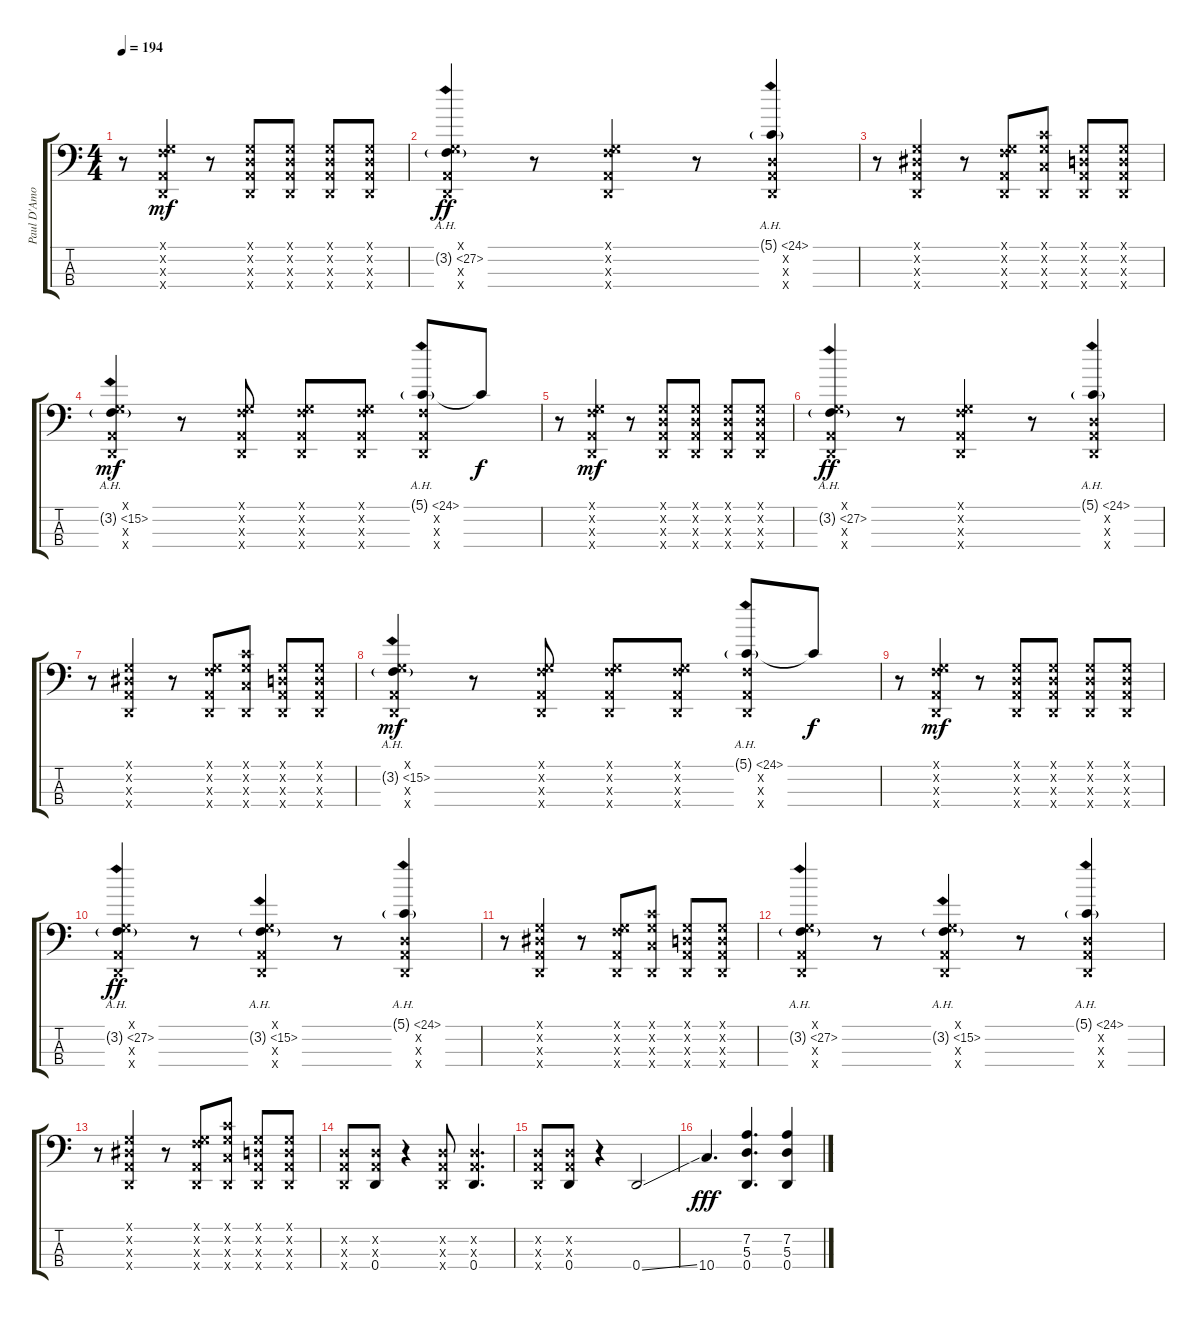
\track ("Paul D'Amour" "Paul D'Amo") {instrument slapbass1}
\staff {score tabs}
\tuning (G2 D2 A1 D1) {hide}
\ts (4 4)
\tempo 194
\clef f4
\ks c
r.8{dy f} (0.1{x} 3.2{x} 0.3{x} 0.4{x}).4{dy mf} r.8 (0.1{x} 0.2{x} 0.3{x} 0.4{x}).8 (0.1{x} 0.2{x} 0.3{x} 0.4{x}).8 (0.1{x} 0.2{x} 0.3{x} 0.4{x}).8 (0.1{x} 0.2{x} 0.3{x} 0.4{x}).8 |
(0.1{x} 3.2{ah 24 g} 0.3{x} 0.4{x}).4{dy ff} r.8 (0.1{x} 3.2{x} 0.3{x} 0.4{x}).4 r.8 (5.1{ah 19 g} 0.2{x} 0.3{x} 0.4{x}).4 |
r.8 (0.1{x} 1.2{x} 0.3{x} 0.4{x}).4 r.8 (0.1{x} 3.2{x} 0.3{x} 0.4{x}).8 (5.1{x} 5.2{x} 3.3{x} 0.4{x}).8 (0.1{x} 0.2{x} 0.3{x} 0.4{x}).8 (0.1{x} 0.2{x} 0.3{x} 0.4{x}).8 |
(0.1{x} 3.2{ah 12 g} 0.3{x} 0.4{x}).4{dy mf} r.8 (0.1{x} 3.2{x} 0.3{x} 0.4{x}).8 (0.1{x} 3.2{x} 0.3{x} 0.4{x}).8 (0.1{x} 3.2{x} 0.3{x} 0.4{x}).8 (5.1{ah 19 g} 3.2{x} 0.3{x} 0.4{x}).8 5.1{t}.8{dy f} |
r.8 (0.1{x} 3.2{x} 0.3{x} 0.4{x}).4{dy mf} r.8 (0.1{x} 0.2{x} 0.3{x} 0.4{x}).8 (0.1{x} 0.2{x} 0.3{x} 0.4{x}).8 (0.1{x} 0.2{x} 0.3{x} 0.4{x}).8 (0.1{x} 0.2{x} 0.3{x} 0.4{x}).8 |
(0.1{x} 3.2{ah 24 g} 0.3{x} 0.4{x}).4{dy ff} r.8 (0.1{x} 3.2{x} 0.3{x} 0.4{x}).4 r.8 (5.1{ah 19 g} 0.2{x} 0.3{x} 0.4{x}).4 |
r.8 (0.1{x} 1.2{x} 0.3{x} 0.4{x}).4 r.8 (0.1{x} 3.2{x} 0.3{x} 0.4{x}).8 (5.1{x} 5.2{x} 3.3{x} 0.4{x}).8 (0.1{x} 0.2{x} 0.3{x} 0.4{x}).8 (0.1{x} 0.2{x} 0.3{x} 0.4{x}).8 |
(0.1{x} 3.2{ah 12 g} 0.3{x} 0.4{x}).4{dy mf} r.8 (0.1{x} 3.2{x} 0.3{x} 0.4{x}).8 (0.1{x} 3.2{x} 0.3{x} 0.4{x}).8 (0.1{x} 3.2{x} 0.3{x} 0.4{x}).8 (5.1{ah 19 g} 3.2{x} 0.3{x} 0.4{x}).8 5.1{t}.8{dy f} |
r.8 (0.1{x} 3.2{x} 0.3{x} 0.4{x}).4{dy mf} r.8 (0.1{x} 0.2{x} 0.3{x} 0.4{x}).8 (0.1{x} 0.2{x} 0.3{x} 0.4{x}).8 (0.1{x} 0.2{x} 0.3{x} 0.4{x}).8 (0.1{x} 0.2{x} 0.3{x} 0.4{x}).8 |
(0.1{x} 3.2{ah 24 g} 0.3{x} 0.4{x}).4{dy ff} r.8 (0.1{x} 3.2{ah 12 g} 0.3{x} 0.4{x}).4 r.8 (5.1{ah 19 g} 0.2{x} 0.3{x} 0.4{x}).4 |
r.8 (0.1{x} 1.2{x} 0.3{x} 0.4{x}).4 r.8 (0.1{x} 3.2{x} 0.3{x} 0.4{x}).8 (5.1{x} 5.2{x} 3.3{x} 0.4{x}).8 (0.1{x} 0.2{x} 0.3{x} 0.4{x}).8 (0.1{x} 0.2{x} 0.3{x} 0.4{x}).8 |
(0.1{x} 3.2{ah 24 g} 0.3{x} 0.4{x}).4 r.8 (0.1{x} 3.2{ah 12 g} 0.3{x} 0.4{x}).4 r.8 (5.1{ah 19 g} 0.2{x} 0.3{x} 0.4{x}).4 |
r.8 (0.1{x} 1.2{x} 0.3{x} 0.4{x}).4 r.8 (0.1{x} 3.2{x} 0.3{x} 0.4{x}).8 (5.1{x} 5.2{x} 3.3{x} 0.4{x}).8 (0.1{x} 0.2{x} 0.3{x} 0.4{x}).8 (0.1{x} 0.2{x} 0.3{x} 0.4{x}).8 |
(0.2{x} 0.3{x} 0.4{x}).8 (0.2{x} 0.3{x} 0.4).8 r.4 (0.2{x} 0.3{x} 0.4{x}).8 (0.2{x} 0.3{x} 0.4).4{d} |
(0.2{x} 0.3{x} 0.4{x}).8 (0.2{x} 0.3{x} 0.4).8 r.4 0.4{ss}.2 |
10.4.4{d dy fff} (7.2 5.3 0.4).4{d} (7.2 5.3 0.4).4
